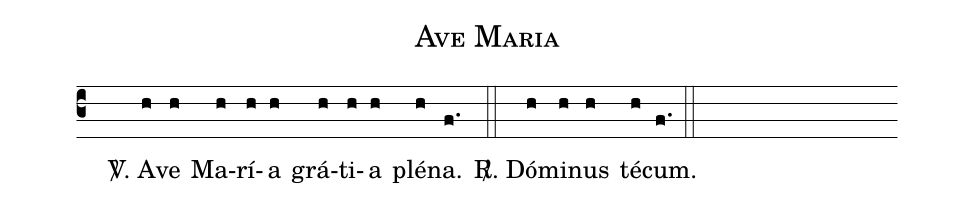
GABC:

name: Ave Maria;
office-part: versicle and response;
%%
% The syntax in this part is called gabc. Please refer to http://home.gna.org/gregorio/gabc/#basis

(c3)()() <v>\Vbar</v>. A(h)ve(h) Ma(h)rí(h)a(h) grá(h)ti(h)a(h) plé(h)na.(f.) (::)
<v>\Rbar</v>. Dó(h)mi(h)nus(h) té(h)cum.(f.) (::)
